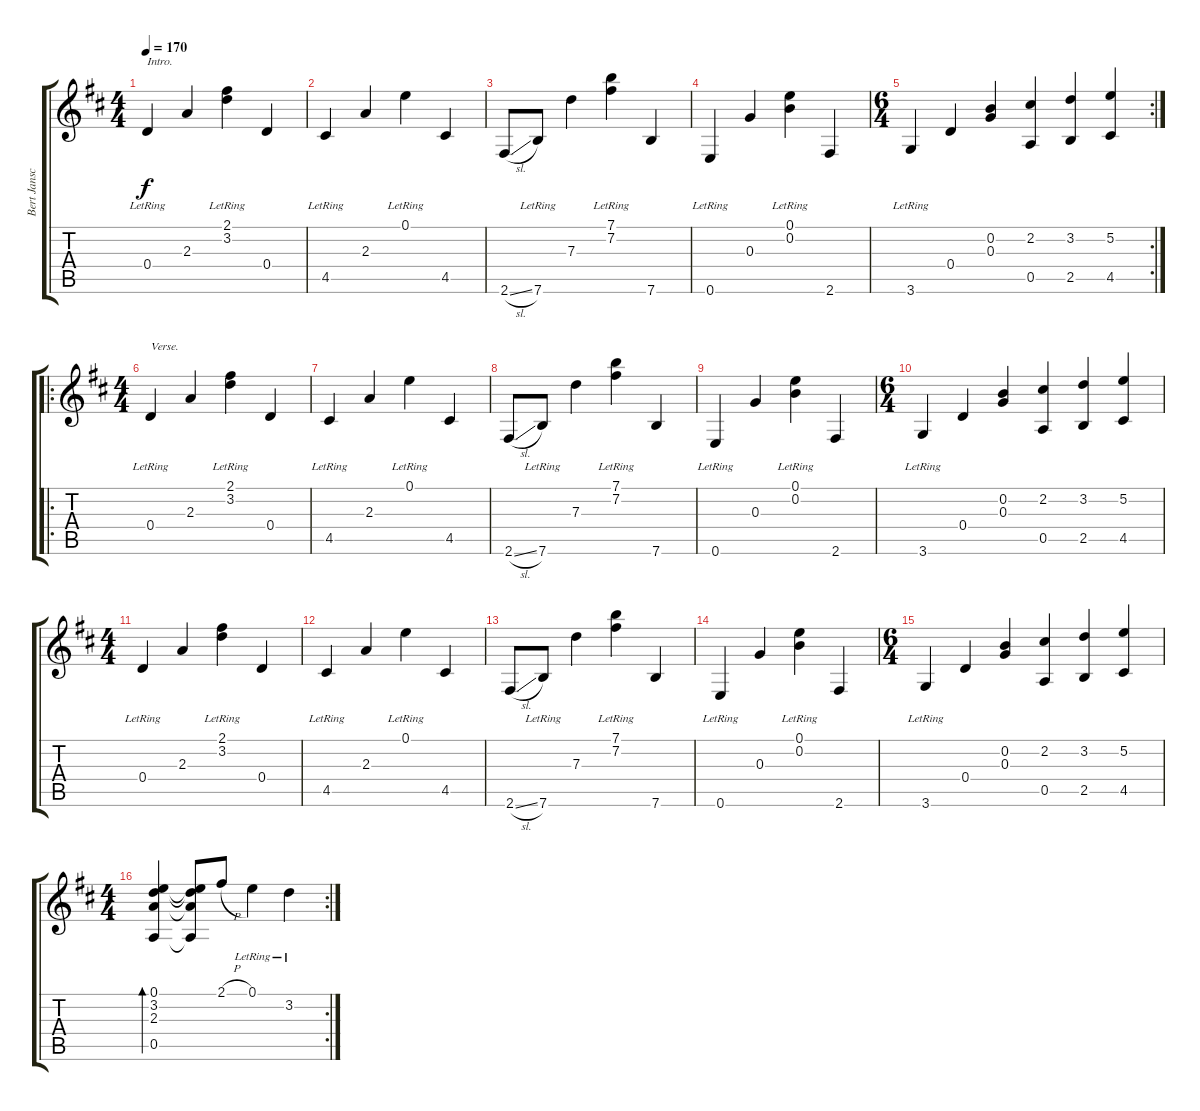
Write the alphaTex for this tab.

\track ("Bert Jansch" "Bert Jansc") {instrument acousticguitarnylon}
\staff {score tabs}
\tuning (E4 B3 G3 D3 A2 E2) {hide}
\ts (4 4)
\tempo 170
\clef g2
\ks d
0.4{lr}.4{txt "Intro." dy f instrument acousticguitarnylon} 2.3.4 (2.1{lr} 3.2{lr}).4 0.4.4 |
4.5{lr}.4 2.3.4 0.1{lr}.4 4.5.4 |
2.6{sl}.8 7.6{lr}.8 7.3.4 (7.1{lr} 7.2{lr}).4 7.6.4 |
0.6{lr}.4 0.3.4 (0.1{lr} 0.2{lr}).4 2.6.4 |
\rc 2
\ts (6 4)
3.6{lr}.4 0.4.4 (0.2 0.3).4 (2.2 0.5).4 (3.2 2.5).4 (5.2 4.5).4 |
\ro
\ts (4 4)
0.4{lr}.4{txt "Verse."} 2.3.4 (2.1{lr} 3.2{lr}).4 0.4.4 |
4.5{lr}.4 2.3.4 0.1{lr}.4 4.5.4 |
2.6{sl}.8 7.6{lr}.8 7.3.4 (7.1{lr} 7.2{lr}).4 7.6.4 |
0.6{lr}.4 0.3.4 (0.1{lr} 0.2{lr}).4 2.6.4 |
\ts (6 4)
3.6{lr}.4 0.4.4 (0.2 0.3).4 (2.2 0.5).4 (3.2 2.5).4 (5.2 4.5).4 |
\ts (4 4)
0.4{lr}.4 2.3.4 (2.1{lr} 3.2{lr}).4 0.4.4 |
4.5{lr}.4 2.3.4 0.1{lr}.4 4.5.4 |
2.6{sl}.8 7.6{lr}.8 7.3.4 (7.1{lr} 7.2{lr}).4 7.6.4 |
0.6{lr}.4 0.3.4 (0.1{lr} 0.2{lr}).4 2.6.4 |
\ts (6 4)
3.6{lr}.4 0.4.4 (0.2 0.3).4 (2.2 0.5).4 (3.2 2.5).4 (5.2 4.5).4 |
\rc 2
\ts (4 4)
(0.1 3.2 2.3 0.5).4{bd 480} (0.1{t} 3.2{t} 2.3{t} 0.5{t}).8 2.1{h}.8 0.1{lr}.4 3.2{lr}.4
